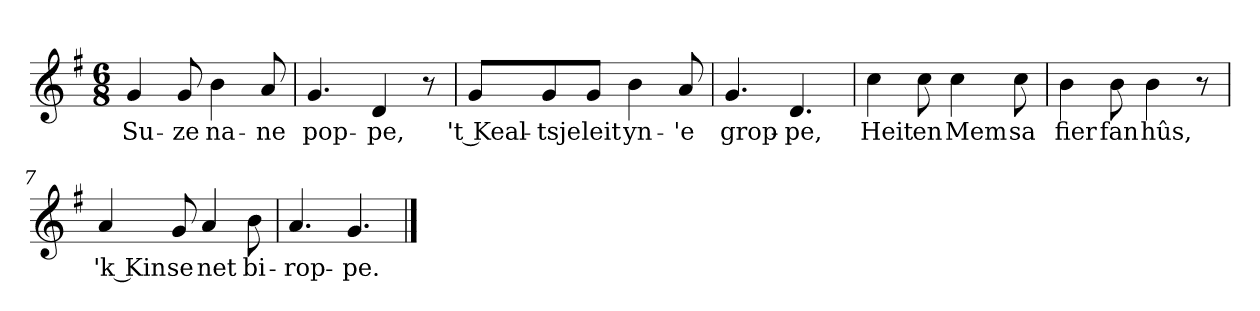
**kern	**text
*part1	*part1
*staff1	*staff1
*clefG2	*
*k[f#]	*
*G:	*
*M6/8	*
*MM120	*
=1	=1
4g	Su-
8g	-ze
4b	na-
8a	-ne
=2	=2
4.g	pop-
4d	-pe,
8r	.
=3	=3
8g/L	't Keal-
8g/	-tsje
8g/J	leit
4b	yn-
8a	-'e
=4	=4
4.g	grop-
4.d	-pe,
=5	=5
4cc	Heit
8cc	en
4cc	Mem
8cc	sa
=6	=6
4b	fier
8b	fan
4b	hûs,
8r	.
=7	=7
4a	'k Kin
8g	se
4a	net
8b	bi-
=8	=8
4.a	-rop-
4.g	-pe.
==	==
*-	*-
